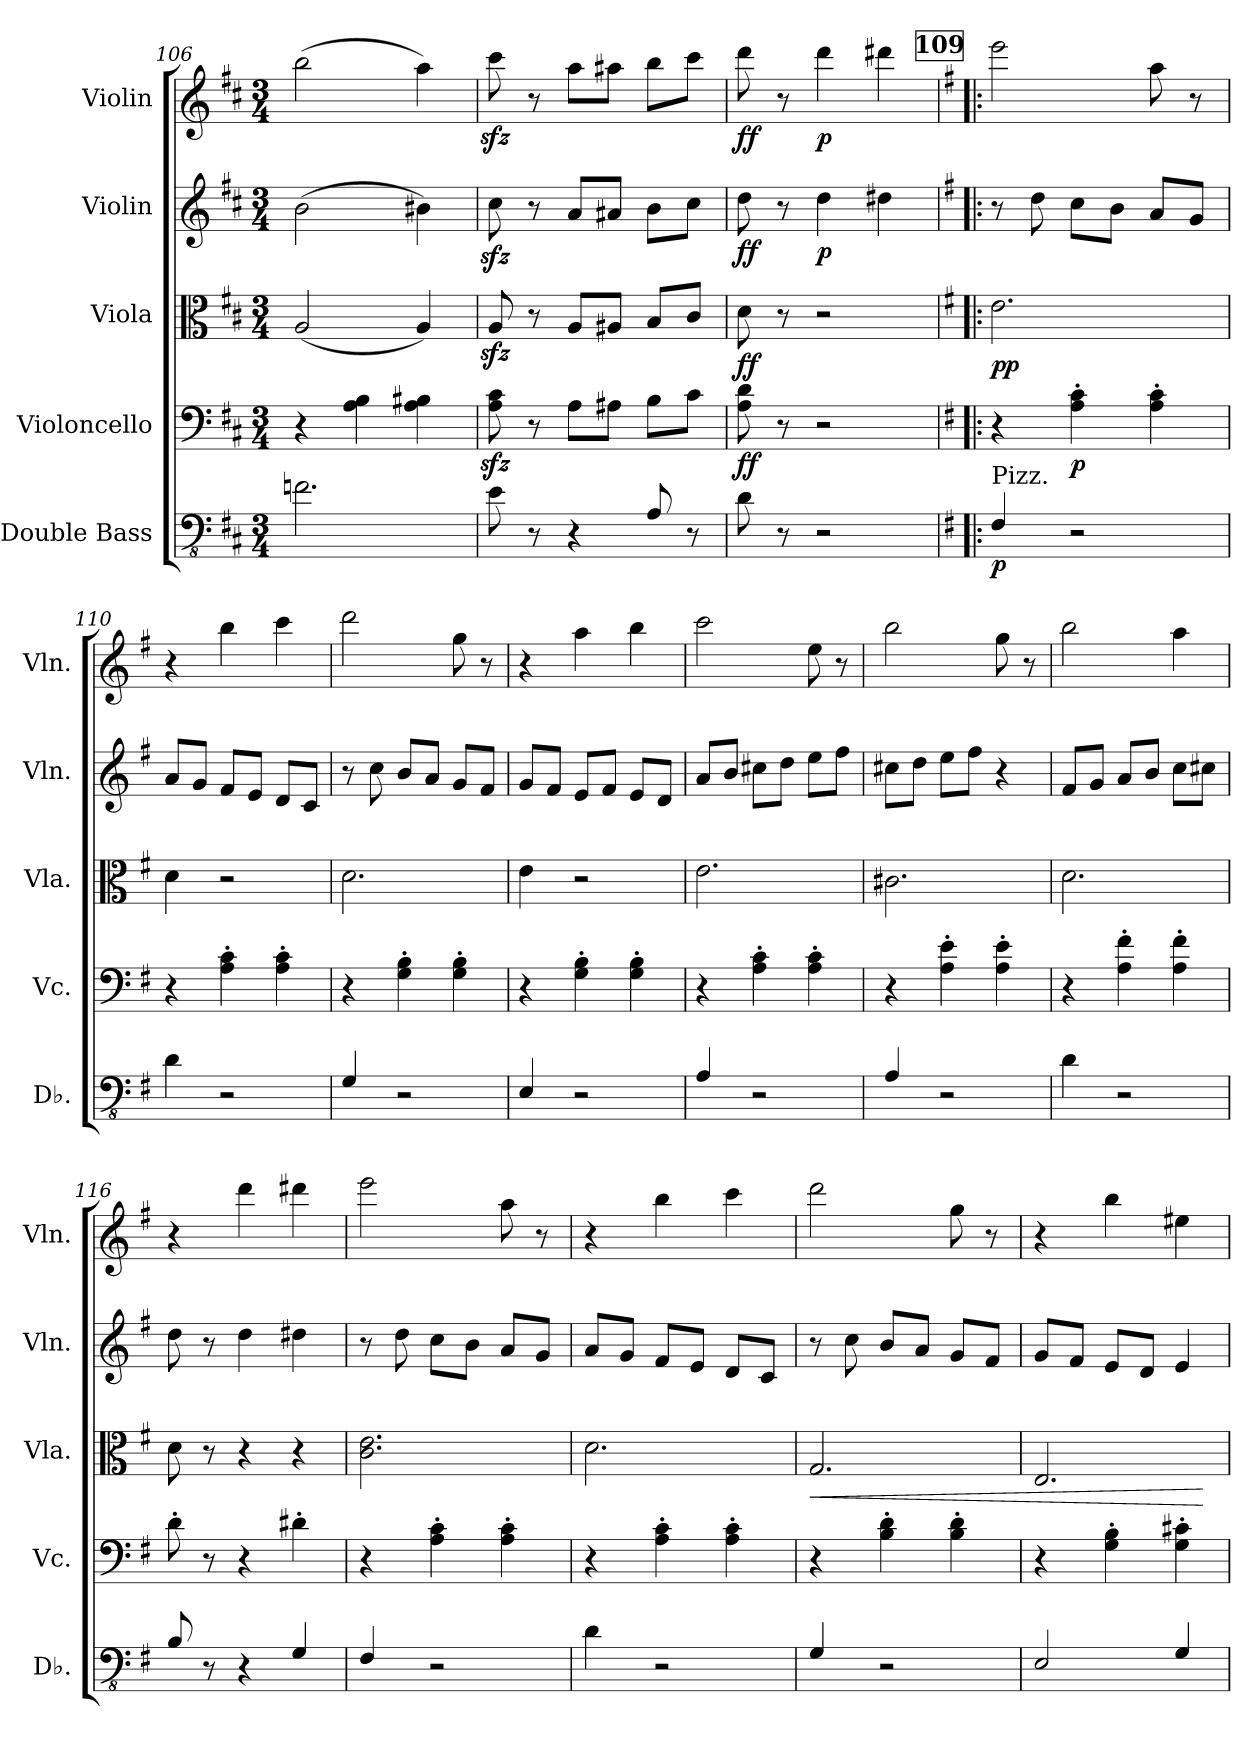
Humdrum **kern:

**kern	**dynam	**kern	**dynam	**kern	**dynam	**kern	**dynam	**kern	**dynam
*part5	*part5	*part4	*part4	*part3	*part3	*part2	*part2	*part1	*part1
*staff5	*staff5	*staff4	*staff4	*staff3	*staff3	*staff2	*staff2	*staff1	*staff1
*I"Double Bass	*	*I"Violoncello	*	*I"Viola	*	*I"Violin	*	*I"Violin	*
*I'Db.	*	*I'Vc.	*	*I'Vla.	*	*I'Vln.	*	*I'Vln.	*
!!LO:PB:g=z
*clefFv4	*	*clefF4	*	*clefC3	*	*clefG2	*	*clefG2	*
*ITrd7c12	*	*	*	*	*	*	*	*	*
*k[f#c#]	*	*k[f#c#]	*	*k[f#c#]	*	*k[f#c#]	*	*k[f#c#]	*
*M3/4	*	*M3/4	*	*M3/4	*	*M3/4	*	*M3/4	*
=106	=106	=106	=106	=106	=106	=106	=106	=106	=106
2.FFn\	.	4r	.	(2A/	.	(2b\	.	(2bb\	.
.	.	4A\ 4B\	.	.	.	.	.	.	.
.	.	4A\ 4B#X\	.	4A/)	.	4b#X\)	.	4aa\)	.
=107	=107	=107	=107	=107	=107	=107	=107	=107	=107
8EE\	.	8A\zz< 8c#\zz<	.	8Azz</	.	8cc#zz<\	.	8ccc#zz<\	.
8r	.	8r	.	8r	.	8r	.	8r	.
4r	.	8A\L	.	8A/L	.	8a/L	.	8aa\L	.
.	.	8A#X\J	.	8A#X/J	.	8a#X/J	.	8aa#X\J	.
8AAA/	.	8B\L	.	8B/L	.	8b\L	.	8bb\L	.
8r	.	8c#\J	.	8c#/J	.	8cc#\J	.	8ccc#\J	.
=108	=108	=108	=108	=108	=108	=108	=108	=108	=108
!	!	!	!LO:DY:b	!	!LO:DY:b	!	!LO:DY:b	!	!LO:DY:b
8DD\	.	8A\ 8d\	ff	8d\	ff	8dd\	ff	8ddd\	ff
8r	.	8r	.	8r	.	8r	.	8r	.
!	!	!	!	!	!	!	!LO:DY:b	!	!LO:DY:b
2r	.	2r	.	2r	.	4dd\	p	4ddd\	p
.	.	.	.	.	.	4dd#X\	.	4ddd#X\	.
!!LO:REH:place=s1:a:B:fs=14:t=109
=109!|:	=109!|:	=109!|:	=109!|:	=109!|:	=109!|:	=109!|:	=109!|:	=109!|:	=109!|:
*k[f#]	*	*k[f#]	*	*k[f#]	*	*k[f#]	*	*k[f#]	*
!LO:TX:a:t=Pizz.	!	!	!	!	!	!	!	!	!
!	!LO:DY:b	!	!	!	!LO:DY:b	!	!	!	!
4FFF#/	p	4r	.	2.e\	pp	8r	.	2eee\	.
.	.	.	.	.	.	8dd\	.	.	.
!	!	!	!LO:DY:b	!	!	!	!	!	!
2r	.	4A\' 4c\'	p	.	.	8cc\L	.	.	.
.	.	.	.	.	.	8b\J	.	.	.
.	.	4A\' 4c\'	.	.	.	8a/L	.	8aa\	.
.	.	.	.	.	.	8g/J	.	8r	.
=110	=110	=110	=110	=110	=110	=110	=110	=110	=110
4DD\	.	4r	.	4d\	.	8a/L	.	4r	.
.	.	.	.	.	.	8g/J	.	.	.
2r	.	4A\' 4c\'	.	2r	.	8f#/L	.	4bb\	.
.	.	.	.	.	.	8e/J	.	.	.
.	.	4A\' 4c\'	.	.	.	8d/L	.	4ccc\	.
.	.	.	.	.	.	8c/J	.	.	.
=111	=111	=111	=111	=111	=111	=111	=111	=111	=111
4GGG/	.	4r	.	2.d\	.	8r	.	2ddd\	.
.	.	.	.	.	.	8cc\	.	.	.
2r	.	4G\' 4B\'	.	.	.	8b/L	.	.	.
.	.	.	.	.	.	8a/J	.	.	.
.	.	4G\' 4B\'	.	.	.	8g/L	.	8gg\	.
.	.	.	.	.	.	8f#/J	.	8r	.
!!LO:LB:g=z
=112	=112	=112	=112	=112	=112	=112	=112	=112	=112
4EEE/	.	4r	.	4e\	.	8g/L	.	4r	.
.	.	.	.	.	.	8f#/J	.	.	.
2r	.	4G\' 4B\'	.	2r	.	8e/L	.	4aa\	.
.	.	.	.	.	.	8f#/J	.	.	.
.	.	4G\' 4B\'	.	.	.	8e/L	.	4bb\	.
.	.	.	.	.	.	8d/J	.	.	.
=113	=113	=113	=113	=113	=113	=113	=113	=113	=113
4AAA/	.	4r	.	2.e\	.	8a/L	.	2ccc\	.
.	.	.	.	.	.	8b/J	.	.	.
2r	.	4A\' 4c\'	.	.	.	8cc#X\L	.	.	.
.	.	.	.	.	.	8dd\J	.	.	.
.	.	4A\' 4c\'	.	.	.	8ee\L	.	8ee\	.
.	.	.	.	.	.	8ff#\J	.	8r	.
=114	=114	=114	=114	=114	=114	=114	=114	=114	=114
4AAA/	.	4r	.	2.c#X\	.	8cc#X\L	.	2bb\	.
.	.	.	.	.	.	8dd\J	.	.	.
2r	.	4A\' 4e\'	.	.	.	8ee\L	.	.	.
.	.	.	.	.	.	8ff#\J	.	.	.
.	.	4A\' 4e\'	.	.	.	4r	.	8gg\	.
.	.	.	.	.	.	.	.	8r	.
=115	=115	=115	=115	=115	=115	=115	=115	=115	=115
4DD\	.	4r	.	2.d\	.	8f#/L	.	2bb\	.
.	.	.	.	.	.	8g/J	.	.	.
2r	.	4A\' 4f#\'	.	.	.	8a/L	.	.	.
.	.	.	.	.	.	8b/J	.	.	.
.	.	4A\' 4f#\'	.	.	.	8cc\L	.	4aa\	.
.	.	.	.	.	.	8cc#X\J	.	.	.
=116	=116	=116	=116	=116	=116	=116	=116	=116	=116
8BBB/	.	8d'\	.	8d\	.	8dd\	.	4r	.
8r	.	8r	.	8r	.	8r	.	.	.
4r	.	4r	.	4r	.	4dd\	.	4ddd\	.
4GGG/	.	4d#X'\	.	4r	.	4dd#X\	.	4ddd#X\	.
=117	=117	=117	=117	=117	=117	=117	=117	=117	=117
4FFF#/	.	4r	.	2.c\ 2.e\	.	8r	.	2eee\	.
.	.	.	.	.	.	8dd\	.	.	.
2r	.	4A\' 4c\'	.	.	.	8cc\L	.	.	.
.	.	.	.	.	.	8b\J	.	.	.
.	.	4A\' 4c\'	.	.	.	8a/L	.	8aa\	.
.	.	.	.	.	.	8g/J	.	8r	.
!!LO:PB:g=z
=118	=118	=118	=118	=118	=118	=118	=118	=118	=118
4DD\	.	4r	.	2.d\	.	8a/L	.	4r	.
.	.	.	.	.	.	8g/J	.	.	.
2r	.	4A\' 4c\'	.	.	.	8f#/L	.	4bb\	.
.	.	.	.	.	.	8e/J	.	.	.
.	.	4A\' 4c\'	.	.	.	8d/L	.	4ccc\	.
.	.	.	.	.	.	8c/J	.	.	.
=119	=119	=119	=119	=119	=119	=119	=119	=119	=119
!	!	!	!	!	!LO:HP:b	!	!	!	!
4GGG/	.	4r	.	2.G/	<	8r	.	2ddd\	.
.	.	.	.	.	.	8cc\	.	.	.
2r	.	4B\' 4d\'	.	.	.	8b/L	.	.	.
.	.	.	.	.	.	8a/J	.	.	.
.	.	4B\' 4d\'	.	.	.	8g/L	.	8gg\	.
.	.	.	.	.	.	8f#/J	.	8r	.
=120	=120	=120	=120	=120	=120	=120	=120	=120	=120
2EEE/	.	4r	.	2.E/	.	8g/L	.	4r	.
.	.	.	.	.	.	8f#/J	.	.	.
.	.	4G\' 4B\'	.	.	.	8e/L	.	4bb\	.
.	.	.	.	.	.	8d/J	.	.	.
4GGG/	.	4G\' 4c#X\'	.	.	.	4e/	.	4ee#X\	.
.	.	.	.	.	[	.	.	.	.
=	=	=	=	=	=	=	=	=	=
*-	*-	*-	*-	*-	*-	*-	*-	*-	*-
